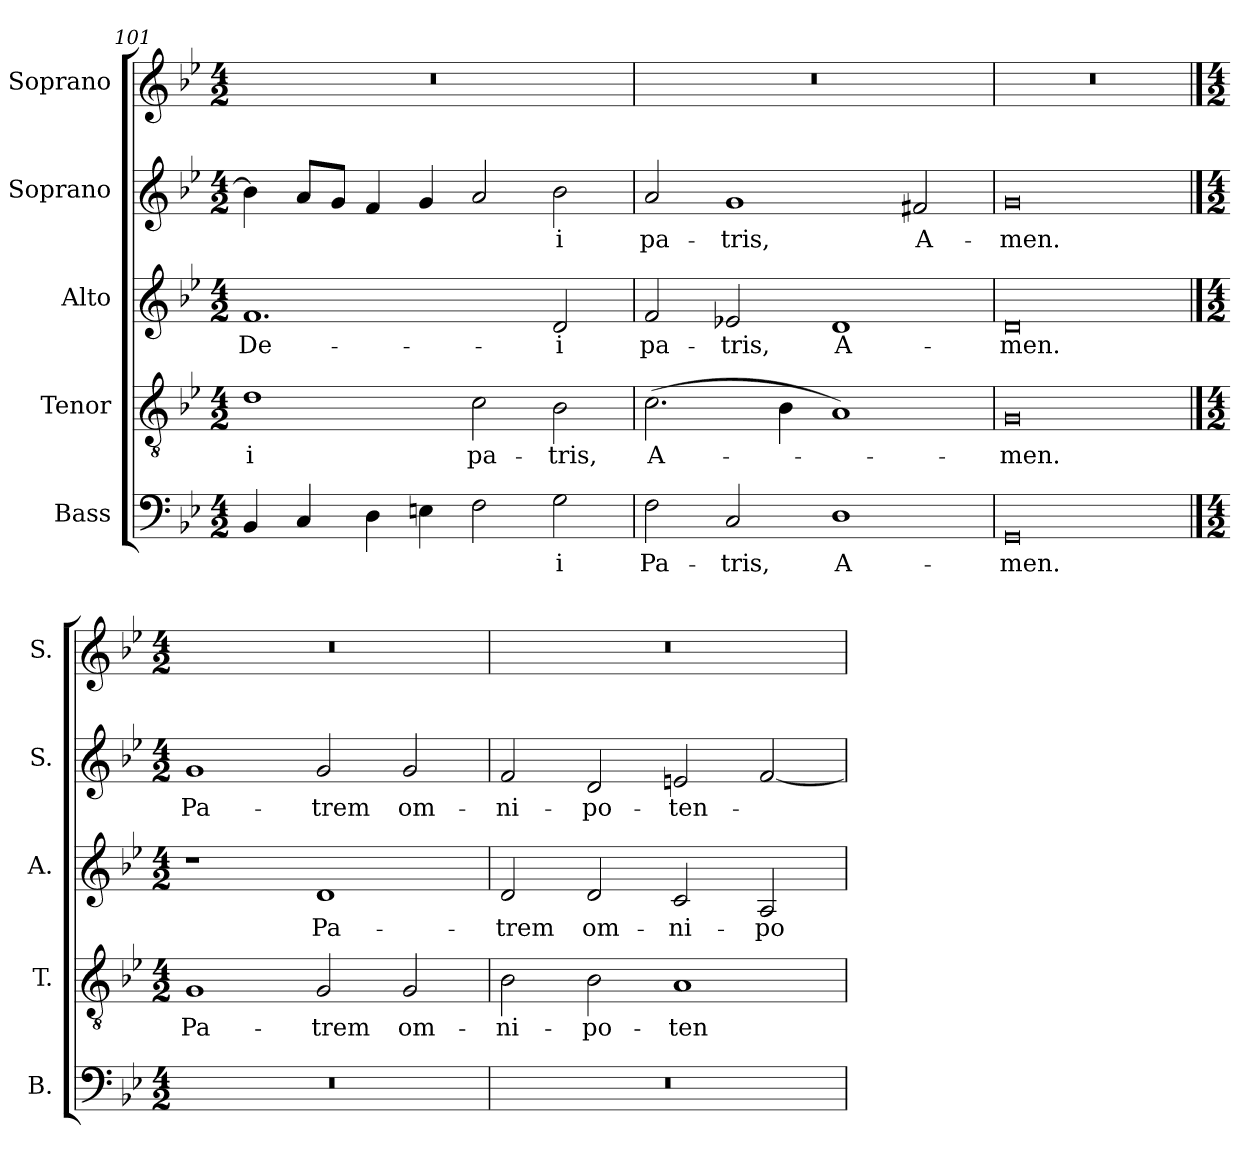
**kern	**text	**kern	**text	**kern	**text	**kern	**text	**kern
*part5	*part5	*part4	*part4	*part3	*part3	*part2	*part2	*part1
*staff5	*staff5	*staff4	*staff4	*staff3	*staff3	*staff2	*staff2	*staff1
*I"Bass	*	*I"Tenor	*	*I"Alto	*	*I"Soprano	*	*I"Soprano
*I'B.	*	*I'T.	*	*I'A.	*	*I'S.	*	*I'S.
*clefF4	*	*clefGv2	*	*clefG2	*	*clefG2	*	*clefG2
*	*	*ITrd7c12	*	*	*	*	*	*
*k[b-e-]	*	*k[b-e-]	*	*k[b-e-]	*	*k[b-e-]	*	*k[b-e-]
*B-:	*	*B-:	*	*B-:	*	*B-:	*	*B-:
*M4/2	*	*M4/2	*	*M4/2	*	*M4/2	*	*M4/2
=101	=101	=101	=101	=101	=101	=101	=101	=101
!	!	!	!LO:LY:b:color=#000000	!	!	!	!	!
!	!	!	!	!	!LO:LY:b:color=#000000	!	!	!LO:N:vis=1
4BB-i/	.	1Di	-i	1.fi	De-	4b-i\]	.	0r
4Ci/	.	.	.	.	.	8ai/L	.	.
.	.	.	.	.	.	8gi/J	.	.
4Di\	.	.	.	.	.	4fi/	.	.
4Eni\	.	.	.	.	.	4gi/	.	.
!	!	!	!LO:LY:b:color=#000000	!	!	!	!	!
2Fi\	.	2Ci\	pa-	.	.	2ai/	.	.
!	!LO:LY:b:color=#000000	!	!	!	!	!	!	!
!	!	!	!LO:LY:b:color=#000000	!	!	!	!	!
!	!	!	!	!	!LO:LY:b:color=#000000	!	!	!
!	!	!	!	!	!	!	!LO:LY:b:color=#000000	!
2Gi\	-i	2BB-i\	-tris,	2di/	-i	2b-i\	-i	.
=102	=102	=102	=102	=102	=102	=102	=102	=102
!	!LO:LY:b:color=#000000	!	!	!	!	!	!	!
!	!	!	!LO:LY:b:color=#000000	!	!	!	!	!
!	!	!	!	!	!LO:LY:b:color=#000000	!	!	!
!	!	!	!	!	!	!	!LO:LY:b:color=#000000	!LO:N:vis=1
2Fi\	Pa-	(2.Ci\	A-	2fi/	pa-	2ai/	pa-	0r
!	!LO:LY:b:color=#000000	!	!	!	!	!	!	!
!	!	!	!	!	!LO:LY:b:color=#000000	!	!	!
!	!	!	!	!	!	!	!LO:LY:b:color=#000000	!
2Ci/	-tris,	.	.	2e-Xi/	-tris,	1gi	-tris,	.
.	.	4BB-i\	.	.	.	.	.	.
!	!LO:LY:b:color=#000000	!	!	!	!	!	!	!
!	!	!	!	!	!LO:LY:b:color=#000000	!	!	!
1Di	A-	1AAi)	.	1di	A-	.	.	.
!	!	!	!	!	!	!	!LO:LY:b:color=#000000	!
.	.	.	.	.	.	2f#Xi/	A-	.
=103	=103	=103	=103	=103	=103	=103	=103	=103
!	!LO:LY:b:color=#000000	!	!	!	!	!	!	!
!	!	!	!LO:LY:b:color=#000000	!	!	!	!	!
!	!	!	!	!	!LO:LY:b:color=#000000	!	!	!
!	!	!	!	!	!	!	!LO:LY:b:color=#000000	!LO:N:vis=1
0GGi	-men.	0GGi	-men.	0di	-men.	0gi	-men.	0r
!!LO:PB:g=z
==104	==104	==104	==104	==104	==104	==104	==104	==104
*M4/2	*	*M4/2	*	*M4/2	*	*M4/2	*	*M4/2
!LO:N:vis=1	!	!	!	!	!	!	!	!
!	!	!	!LO:LY:b:color=#000000	!	!	!	!	!
*	*	*	*	*	*	*MM160	*	*MM160
!	!	!	!	!	!	!	!LO:LY:b:color=#000000	!LO:N:vis=1
0r	.	1GGi	Pa-	1r	.	1gi	Pa-	0r
!	!	!	!LO:LY:b:color=#000000	!	!	!	!	!
!	!	!	!	!	!LO:LY:b:color=#000000	!	!	!
!	!	!	!	!	!	!	!LO:LY:b:color=#000000	!
.	.	2GGi/	-trem	1di	Pa-	2gi/	-trem	.
!	!	!	!LO:LY:b:color=#000000	!	!	!	!	!
!	!	!	!	!	!	!	!LO:LY:b:color=#000000	!
.	.	2GGi/	om-	.	.	2gi/	om-	.
=105	=105	=105	=105	=105	=105	=105	=105	=105
!LO:N:vis=1	!	!	!	!	!	!	!	!
!	!	!	!LO:LY:b:color=#000000	!	!	!	!	!
!	!	!	!	!	!LO:LY:b:color=#000000	!	!	!
!	!	!	!	!	!	!	!LO:LY:b:color=#000000	!LO:N:vis=1
0r	.	2BB-i\	-ni-	2di/	-trem	2fi/	-ni-	0r
!	!	!	!LO:LY:b:color=#000000	!	!	!	!	!
!	!	!	!	!	!LO:LY:b:color=#000000	!	!	!
!	!	!	!	!	!	!	!LO:LY:b:color=#000000	!
.	.	2BB-i\	-po-	2di/	om-	2di/	-po-	.
!	!	!	!LO:LY:b:color=#000000	!	!	!	!	!
!	!	!	!	!	!LO:LY:b:color=#000000	!	!	!
!	!	!	!	!	!	!	!LO:LY:b:color=#000000	!
.	.	1AAi	-ten-	2ci/	-ni-	2eni/	-ten-	.
!	!	!	!	!	!LO:LY:b:color=#000000	!	!	!
.	.	.	.	2Ai/	-po-	[2fi/	.	.
=	=	=	=	=	=	=	=	=
*-	*-	*-	*-	*-	*-	*-	*-	*-
